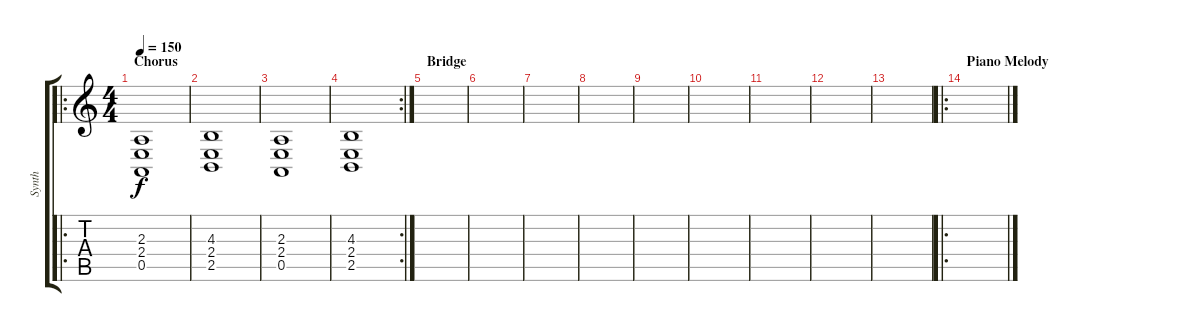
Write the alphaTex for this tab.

\track ("Synth" "Synth") {instrument synthstrings1}
\staff {score tabs}
\tuning (E4 B3 G3 D3 A2 E2) {hide}
\ro
\ts (4 4)
\section ("" "Chorus")
\tempo 150
\clef g2
\ks c
(2.3 2.4 0.5).1{dy f} |
(4.3 2.4 2.5).1 |
(2.3 2.4 0.5).1 |
\rc 2
(4.3 2.4 2.5).1 |
\section ("" "Bridge")
|
|
|
|
|
|
|
|
|
\ro
\section ("" "Piano Melody")
